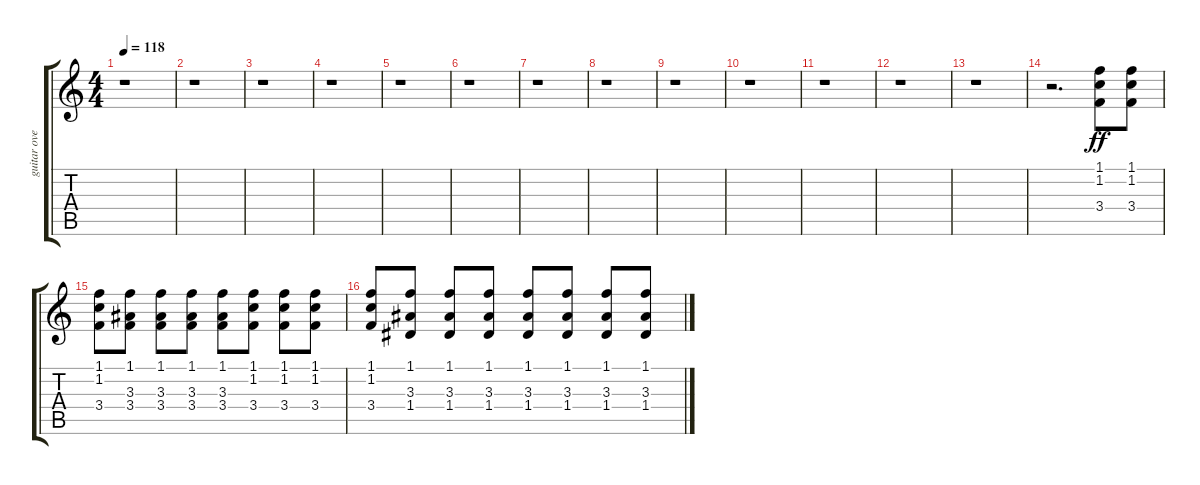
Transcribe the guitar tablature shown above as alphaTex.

\track ("guitar overdrive" "guitar ove") {instrument overdrivenguitar}
\staff {score tabs}
\tuning (E4 B3 G3 D3 A2 E2) {hide}
\ts (4 4)
\tempo 118
\clef g2
\ks c
r.1{dy ff} |
r.1 |
r.1 |
r.1 |
r.1 |
r.1 |
r.1 |
r.1 |
r.1 |
r.1 |
r.1 |
r.1 |
r.1 |
r.2{d} (1.1 1.2 3.4).8 (1.1 1.2 3.4).8 |
(1.1 1.2 3.4).8 (1.1 3.3 3.4).8 (1.1 3.3 3.4).8 (1.1 3.3 3.4).8 (1.1 3.3 3.4).8 (1.1 1.2 3.4).8 (1.1 1.2 3.4).8 (1.1 1.2 3.4).8 |
(1.1 1.2 3.4).8 (1.1 3.3 1.4).8 (1.1 3.3 1.4).8 (1.1 3.3 1.4).8 (1.1 3.3 1.4).8 (1.1 3.3 1.4).8 (1.1 3.3 1.4).8 (1.1 3.3 1.4).8
